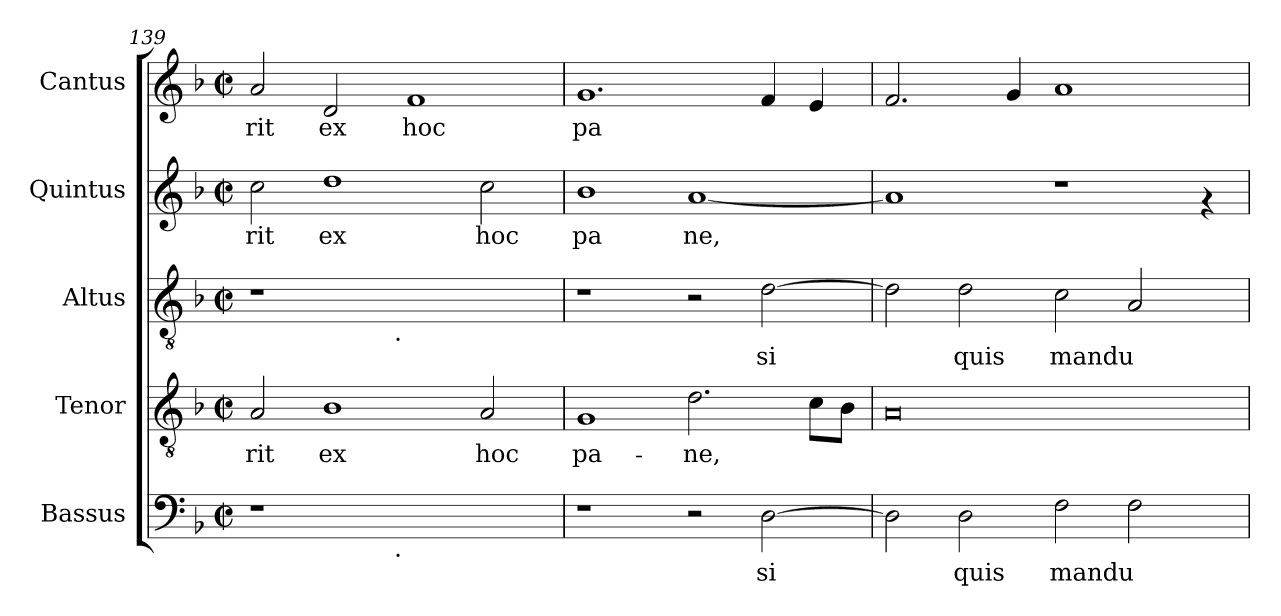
**kern	**text	**kern	**text	**kern	**text	**kern	**text	**kern	**text
*part5	*part5	*part4	*part4	*part3	*part3	*part2	*part2	*part1	*part1
*staff5	*staff5	*staff4	*staff4	*staff3	*staff3	*staff2	*staff2	*staff1	*staff1
*I"Bassus	*	*I"Tenor	*	*I"Altus	*	*I"Quintus	*	*I"Cantus	*
*clefF4	*	*clefGv2	*	*clefGv2	*	*clefG2	*	*clefG2	*
*k[b-]	*	*k[b-]	*	*k[b-]	*	*k[b-]	*	*k[b-]	*
*F:	*	*F:	*	*F:	*	*F:	*	*F:	*
*M2/2	*	*M2/2	*	*M2/2	*	*M2/2	*	*M2/2	*
*met(c|)	*	*met(c|)	*	*met(c|)	*	*met(c|)	*	*met(c|)	*
=139	=139	=139	=139	=139	=139	=139	=139	=139	=139
!	!	!	!LO:LY:b:cj	!	!	!	!LO:LY:b:cj	!	!LO:LY:b:cj
*^	*	*	*	*^	*	*	*	*	*
1r	2ryy	.	2A/	-rit	1r	2ryy	.	2cc\	rit	2a/	-rit
!	!	!	!	!LO:LY:b:cj	!	!	!	!	!LO:LY:b:cj	!	!LO:LY:b:cj
.	4...ryy	.	1B-	ex	.	4...ryy	.	1dd	ex	2d/	ex
!	!	!	!	!	!	!LO:TX:b:t=.	!	!	!	!	!
!	!LO:TX:b:t=.	!	!	!	!	!	!	!	!	!	!
.	1ryy	.	.	.	.	1ryy	.	.	.	.	.
!	!	!	!	!	!	!	!	!	!	!	!LO:LY:b:cj
1ryy	.	.	.	.	1ryy	.	.	.	.	1f	hoc
!	!	!	!	!LO:LY:b:cj	!	!	!	!	!LO:LY:b:cj	!	!
.	.	.	2A/	hoc	.	.	.	2cc\	hoc	.	.
.	32ryy	.	.	.	.	32ryy	.	.	.	.	.
=140	=140	=140	=140	=140	=140	=140	=140	=140	=140	=140	=140
!	!	!	!	!LO:LY:b:cj	!	!	!	!	!LO:LY:b:cj	!	!LO:LY:b:cj
*v	*v	*	*	*	*v	*v	*	*	*	*	*
1r	.	1G	pa-	1r	.	1b-	pa	1.g	pa-
!	!	!	!LO:LY:b:cj	!	!	!	!LO:LY:b:cj	!	!
2r	.	2.d\	-ne,	2r	.	[<1a	ne,	.	.
!	!LO:LY:b:cj	!	!	!	!LO:LY:b:cj	!	!	!	!LO:LY:b:cj
[>2D\	si	.	.	[>2d\	si	.	.	4f/	--
!	!	!	!LO:LY:b:cj	!	!	!	!	!	!LO:LY:b:cj
.	.	8c\L	.	.	.	.	.	4e/	--
!	!	!	!LO:LY:b:cj	!	!	!	!	!	!
.	.	8B-\J	.	.	.	.	.	.	.
=141	=141	=141	=141	=141	=141	=141	=141	=141	=141
!	!LO:LY:b:cj	!	!LO:LY:b:cj	!	!LO:LY:b:cj	!	!LO:LY:b:cj	!	!LO:LY:b:cj
2D\]	.	0A	.	2d\]	.	1a]	.	2.f/	--
!	!LO:LY:b:cj	!	!	!	!LO:LY:b:cj	!	!	!	!
2D\	quis	.	.	2d\	quis	.	.	.	.
!	!	!	!	!	!	!	!	!	!LO:LY:b:cj
.	.	.	.	.	.	.	.	4g/	--
!	!LO:LY:b:cj	!	!	!	!LO:LY:b:cj	!	!	!	!LO:LY:b:cj
2F\	mandu	.	.	2c\	mandu-	1r	.	1a	--
!	!LO:LY:b:cj	!	!	!	!LO:LY:b:cj	!	!	!	!
2F\	.	.	.	2A/	--	.	.	.	.
4ryy	.	4ryy	.	4ryy	.	4rf	.	4ryy	.
=	=	=	=	=	=	=	=	=	=
*-	*-	*-	*-	*-	*-	*-	*-	*-	*-
